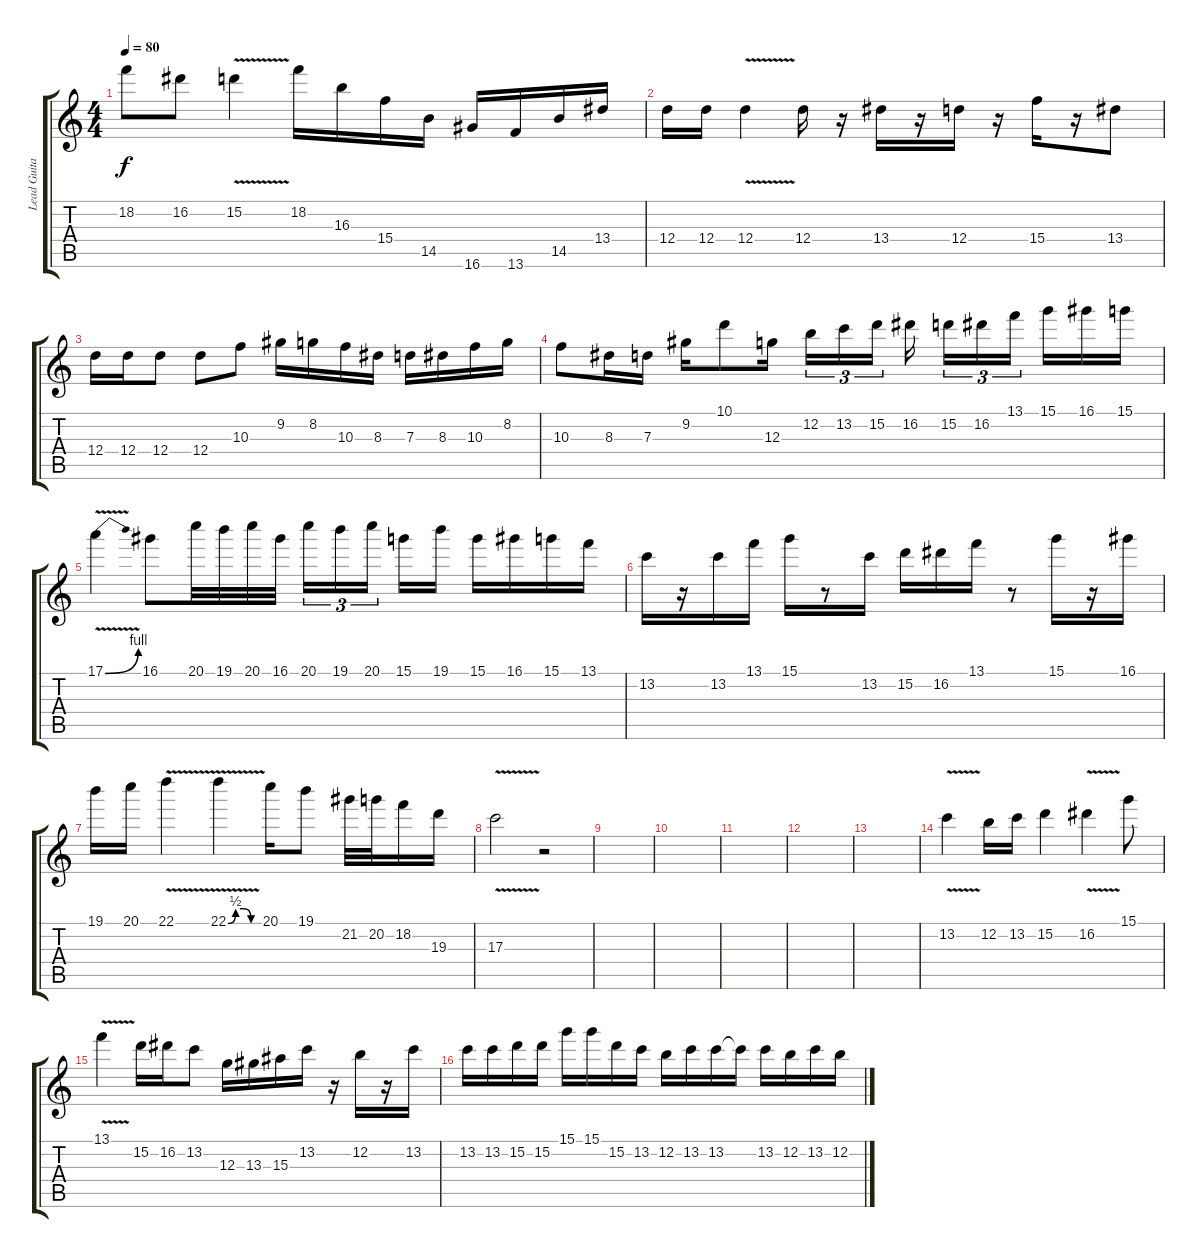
\track ("Lead Guitar" "Lead Guita") {instrument distortionguitar}
\staff {score tabs}
\tuning (E4 B3 G3 D3 A2 E2) {hide}
\ts (4 4)
\tempo 80
\clef g2
\ks c
18.2.8{dy f} 16.2.8 15.2{v}.4 18.2.16 16.3.16 15.4.16 14.5.16 16.6.16 13.6.16 14.5.16 13.4.16 |
12.4.16 12.4.16 12.4{v}.4 12.4.16 r.16 13.4.16 r.16 12.4.16 r.16 15.4.16 r.16 13.4.8 |
12.4.16 12.4.16 12.4.8 12.4.8 10.3.8 9.2.16 8.2.16 10.3.16 8.3.16 7.3.16 8.3.16 10.3.16 8.2.16 |
10.3.8 8.3.16 7.3.16 9.2.16 10.1.8 12.3.16 12.2.16{tu (3 2)} 13.2.16{tu (3 2)} 15.2.16{tu (3 2)} 16.2.16 15.2.16{tu (3 2)} 16.2.16{tu (3 2)} 13.1.16{tu (3 2)} 15.1.16 16.1.16 15.1.16 |
17.1{be (bend 0 0 60 4) v}.4 16.1.8 20.1.32 19.1.32 20.1.32 16.1.32 20.1.16{tu (3 2)} 19.1.16{tu (3 2)} 20.1.16{tu (3 2)} 15.1.16 19.1.16 15.1.16 16.1.16 15.1.16 13.1.16 |
13.2.16 r.16 13.2.16 13.1.16 15.1.16 r.8 13.2.16 15.2.16 16.2.16 13.1.16 r.8 15.1.16 r.16 16.1.16 |
19.1.16 20.1.16 22.1{v}.4 22.1{be (custom 0 0 15 2 30 2 45 0 60 0) v}.4 20.1.16 19.1.8 21.2.32 20.2.32 18.2.16 19.3.16 |
17.3{v}.2 r.2 |
|
|
|
|
|
13.2{v}.4 12.2.16 13.2.16 15.2.4 16.2{v}.4 15.1.8 |
13.1{v}.4 15.2.16 16.2.16 13.2.8 12.3.16 13.3.16 15.3.16 13.2.16 r.16 12.2.16 r.16 13.2.16 |
13.2.16 13.2.16 15.2.16 15.2.16 15.1.16 15.1.16 15.2.16 13.2.16 12.2.16 13.2.16 13.2.16 13.2{t}.16 13.2.16 12.2.16 13.2.16 12.2.16
